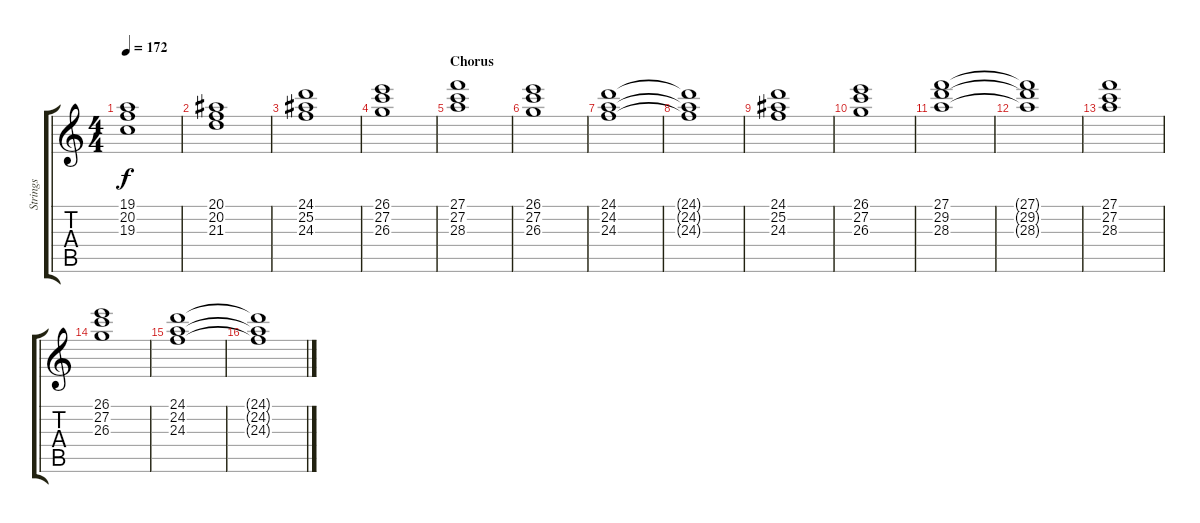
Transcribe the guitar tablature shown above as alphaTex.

\track ("Strings" "Strings") {instrument stringensemble1}
\staff {score tabs}
\tuning (D4 A3 F3 C3 G2 D2) {hide}
\ts (4 4)
\tempo 172
\clef g2
\ks c
(19.1 20.2 19.3).1{dy f} |
(20.1 20.2 21.3).1 |
(24.1 25.2 24.3).1 |
(26.1 27.2 26.3).1 |
\section ("" "Chorus")
(27.1 27.2 28.3).1{volume 9 balance 10} |
(26.1 27.2 26.3).1 |
(24.1 24.2 24.3).1 |
(24.1{t} 24.2{t} 24.3{t}).1 |
(24.1 25.2 24.3).1 |
(26.1 27.2 26.3).1 |
(27.1 29.2 28.3).1 |
(27.1{t} 29.2{t} 28.3{t}).1 |
(27.1 27.2 28.3).1{volume 9 balance 10} |
(26.1 27.2 26.3).1 |
(24.1 24.2 24.3).1 |
(24.1{t} 24.2{t} 24.3{t}).1
